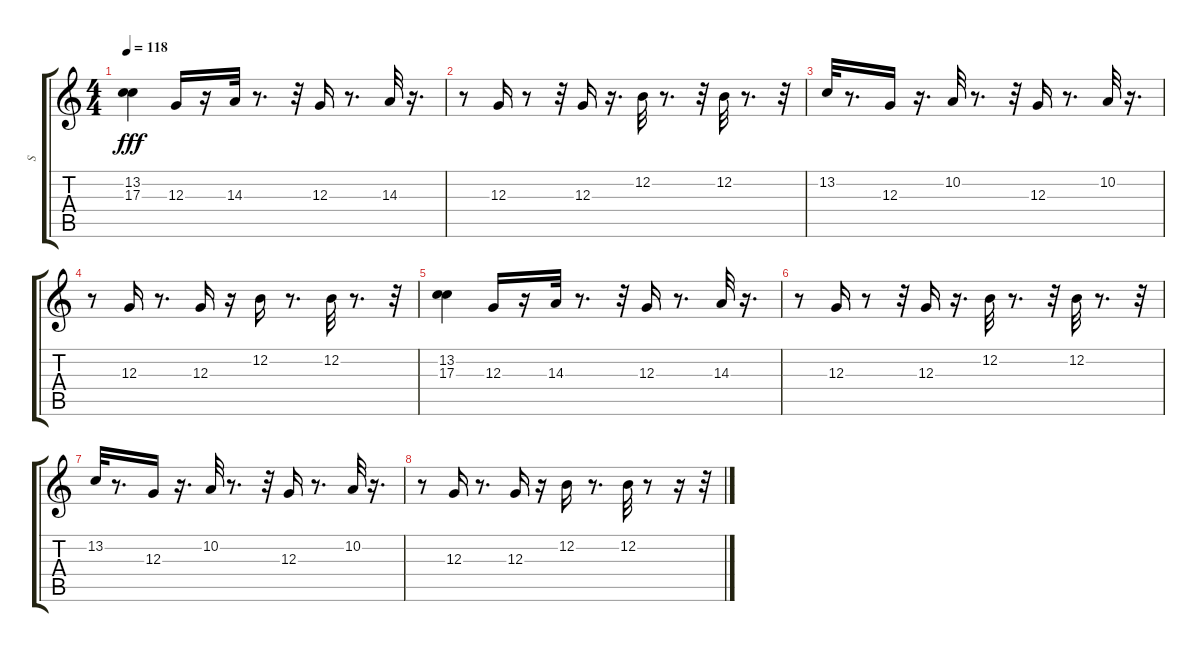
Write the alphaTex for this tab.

\track ("S" "S") {instrument stringensemble1}
\staff {score tabs}
\tuning (E4 B3 G3 D3 A2 E2) {hide}
\ts (4 4)
\tempo 118
\clef g2
\ks c
(13.2 17.3).4{dy fff} 12.3.16 r.16 14.3.32 r.8{d} r.32 12.3.16 r.8{d} 14.3.32 r.16{d} |
r.8 12.3.16 r.8 r.32 12.3.16 r.16{d} 12.2.32 r.8{d} r.32 12.2.32 r.8{d} r.32 |
13.2.32 r.8{d} 12.3.16 r.16{d} 10.2.32 r.8{d} r.32 12.3.16 r.8{d} 10.2.32 r.16{d} |
r.8 12.3.16 r.8{d} 12.3.16 r.16 12.2.16 r.8{d} 12.2.32 r.8{d} r.32 |
(13.2 17.3).4 12.3.16 r.16 14.3.32 r.8{d} r.32 12.3.16 r.8{d} 14.3.32 r.16{d} |
r.8 12.3.16 r.8 r.32 12.3.16 r.16{d} 12.2.32 r.8{d} r.32 12.2.32 r.8{d} r.32 |
13.2.32 r.8{d} 12.3.16 r.16{d} 10.2.32 r.8{d} r.32 12.3.16 r.8{d} 10.2.32 r.16{d} |
r.8 12.3.16 r.8{d} 12.3.16 r.16 12.2.16 r.8{d} 12.2.32 r.8 r.16 r.32
